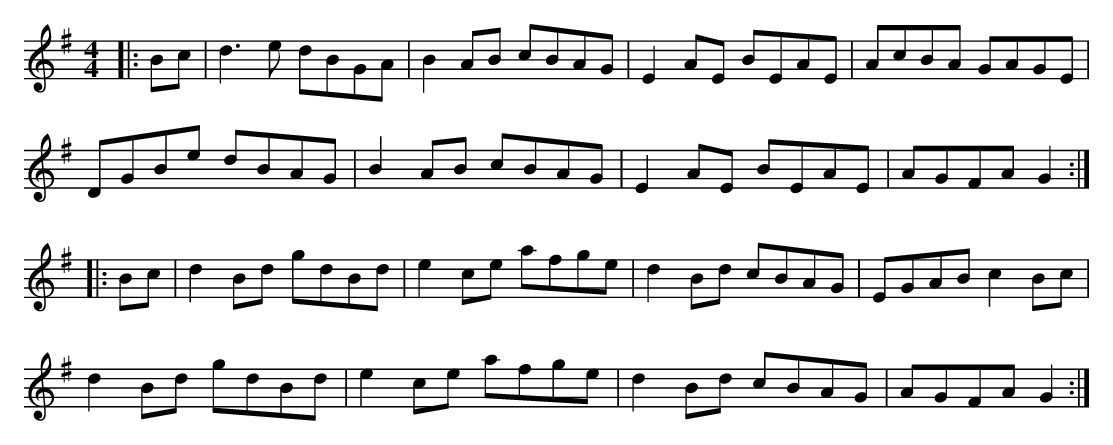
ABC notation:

X:1
M:4/4
K:G
|:Bc|d3e dBGA|B2AB cBAG|E2AE BEAE|AcBA GAGE|
DGBe dBAG|B2AB cBAG|E2AE BEAE|AGFA G2:|
|:Bc|d2Bd gdBd|e2ce afge|d2Bd cBAG|EGAB c2Bc|
d2Bd gdBd|e2ce afge|d2Bd cBAG|AGFA G2:|
